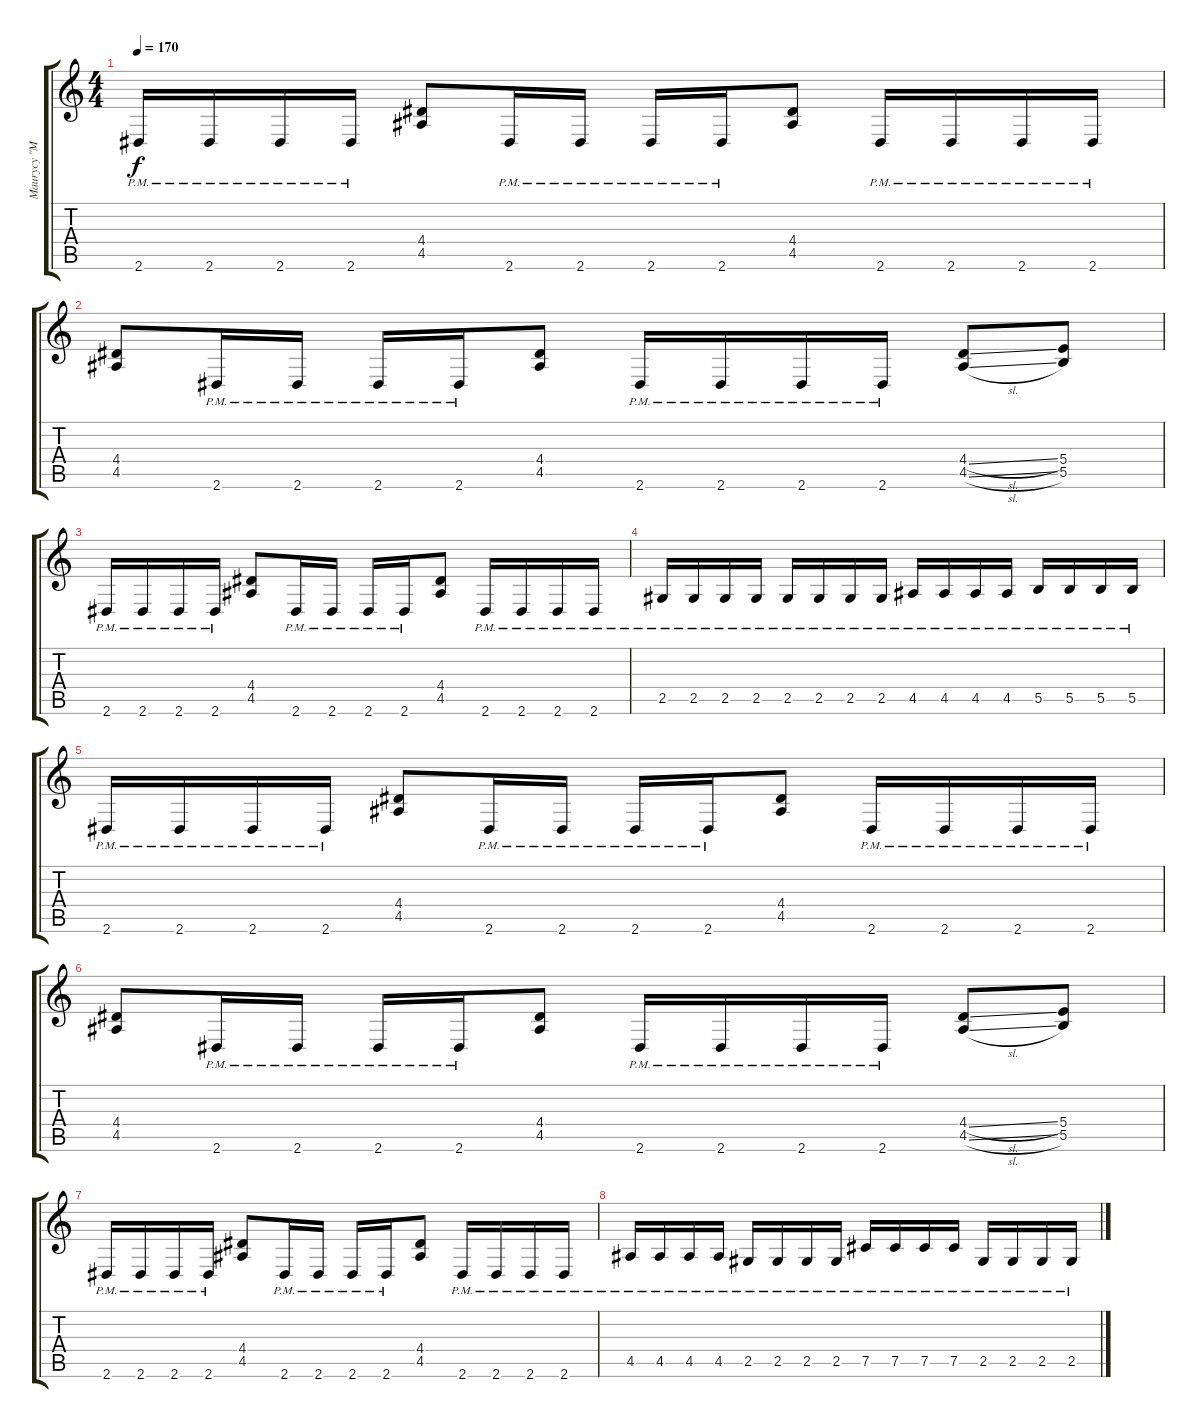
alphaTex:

\track ("Maurycy \"Mauser\" Stefanowicz (Rythm)" "Maurycy \"M") {instrument overdrivenguitar}
\staff {score tabs}
\tuning (Db4 Ab3 E3 B2 Gb2 Db2) {hide}
\ts (4 4)
\tempo 170
\clef g2
\ks c
2.6{pm}.16{dy f} 2.6{pm}.16 2.6{pm}.16 2.6{pm}.16 (4.4 4.5).8 2.6{pm}.16 2.6{pm}.16 2.6{pm}.16 2.6{pm}.16 (4.4 4.5).8 2.6{pm}.16 2.6{pm}.16 2.6{pm}.16 2.6{pm}.16 |
(4.4 4.5).8 2.6{pm}.16 2.6{pm}.16 2.6{pm}.16 2.6{pm}.16 (4.4 4.5).8 2.6{pm}.16 2.6{pm}.16 2.6{pm}.16 2.6{pm}.16 (4.4{sl} 4.5{sl}).8 (5.4 5.5).8 |
2.6{pm}.16 2.6{pm}.16 2.6{pm}.16 2.6{pm}.16 (4.4 4.5).8 2.6{pm}.16 2.6{pm}.16 2.6{pm}.16 2.6{pm}.16 (4.4 4.5).8 2.6{pm}.16 2.6{pm}.16 2.6{pm}.16 2.6{pm}.16 |
2.5{pm}.16 2.5{pm}.16 2.5{pm}.16 2.5{pm}.16 2.5{pm}.16 2.5{pm}.16 2.5{pm}.16 2.5{pm}.16 4.5{pm}.16 4.5{pm}.16 4.5{pm}.16 4.5{pm}.16 5.5{pm}.16 5.5{pm}.16 5.5{pm}.16 5.5{pm}.16 |
2.6{pm}.16 2.6{pm}.16 2.6{pm}.16 2.6{pm}.16 (4.4 4.5).8 2.6{pm}.16 2.6{pm}.16 2.6{pm}.16 2.6{pm}.16 (4.4 4.5).8 2.6{pm}.16 2.6{pm}.16 2.6{pm}.16 2.6{pm}.16 |
(4.4 4.5).8 2.6{pm}.16 2.6{pm}.16 2.6{pm}.16 2.6{pm}.16 (4.4 4.5).8 2.6{pm}.16 2.6{pm}.16 2.6{pm}.16 2.6{pm}.16 (4.4{sl} 4.5{sl}).8 (5.4 5.5).8 |
2.6{pm}.16 2.6{pm}.16 2.6{pm}.16 2.6{pm}.16 (4.4 4.5).8 2.6{pm}.16 2.6{pm}.16 2.6{pm}.16 2.6{pm}.16 (4.4 4.5).8 2.6{pm}.16 2.6{pm}.16 2.6{pm}.16 2.6{pm}.16 |
4.5{pm}.16 4.5{pm}.16 4.5{pm}.16 4.5{pm}.16 2.5{pm}.16 2.5{pm}.16 2.5{pm}.16 2.5{pm}.16 7.5{pm}.16 7.5{pm}.16 7.5{pm}.16 7.5{pm}.16 2.5{pm}.16 2.5{pm}.16 2.5{pm}.16 2.5{pm}.16
